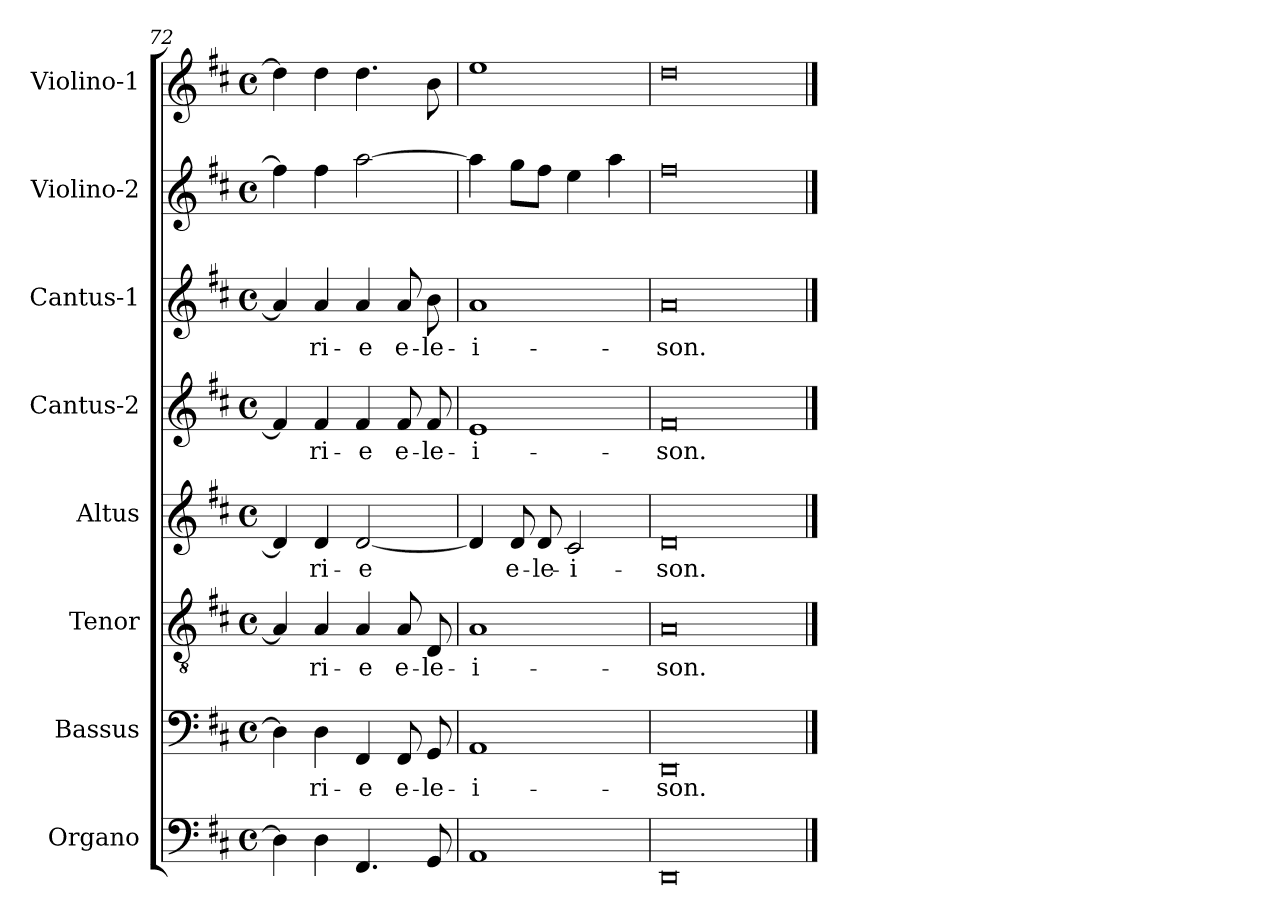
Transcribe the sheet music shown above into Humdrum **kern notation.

**kern	**kern	**text	**kern	**text	**kern	**text	**kern	**text	**kern	**text	**kern	**kern
*part8	*part7	*part7	*part6	*part6	*part5	*part5	*part4	*part4	*part3	*part3	*part2	*part1
*staff8	*staff7	*staff7	*staff6	*staff6	*staff5	*staff5	*staff4	*staff4	*staff3	*staff3	*staff2	*staff1
*I"Organo	*I"Bassus	*	*I"Tenor	*	*I"Altus	*	*I"Cantus-2	*	*I"Cantus-1	*	*I"Violino-2	*I"Violino-1
*I'Og	*I'B	*	*I'T	*	*I'A	*	*I'C2	*	*I'C1	*	*I'V2	*I'V1
*clefF4	*clefF4	*	*clefGv2	*	*clefG2	*	*clefG2	*	*clefG2	*	*clefG2	*clefG2
*k[f#c#]	*k[f#c#]	*	*k[f#c#]	*	*k[f#c#]	*	*k[f#c#]	*	*k[f#c#]	*	*k[f#c#]	*k[f#c#]
*D:	*D:	*	*D:	*	*D:	*	*D:	*	*D:	*	*D:	*D:
*M4/4	*M4/4	*	*M4/4	*	*M4/4	*	*M4/4	*	*M4/4	*	*M4/4	*M4/4
*met(c)	*met(c)	*	*met(c)	*	*met(c)	*	*met(c)	*	*met(c)	*	*met(c)	*met(c)
=72	=72	=72	=72	=72	=72	=72	=72	=72	=72	=72	=72	=72
4D\]	4D\]	.	4A/]	.	4d/]	.	4f#/]	.	4a/]	.	4ff#\]	4dd\]
!	!	!LO:LY:b	!	!	!	!	!	!	!	!	!	!
!	!	!	!	!LO:LY:b	!	!	!	!	!	!	!	!
!	!	!	!	!	!	!LO:LY:b	!	!	!	!	!	!
!	!	!	!	!	!	!	!	!LO:LY:b	!	!	!	!
!	!	!	!	!	!	!	!	!	!	!LO:LY:b	!	!
4D\	4D\	-ri-	4A/	-ri-	4d/	-ri-	4f#/	-ri-	4a/	-ri-	4ff#\	4dd\
!	!	!LO:LY:b	!	!	!	!	!	!	!	!	!	!
!	!	!	!	!LO:LY:b	!	!	!	!	!	!	!	!
!	!	!	!	!	!	!LO:LY:b	!	!	!	!	!	!
!	!	!	!	!	!	!	!	!LO:LY:b	!	!	!	!
!	!	!	!	!	!	!	!	!	!	!LO:LY:b	!	!
4.FF#/	4FF#/	-e	4A/	-e	[2d/	-e	4f#/	-e	4a/	-e	[2aa\	4.dd\
!	!	!LO:LY:b	!	!	!	!	!	!	!	!	!	!
!	!	!	!	!LO:LY:b	!	!	!	!	!	!	!	!
!	!	!	!	!	!	!	!	!LO:LY:b	!	!	!	!
!	!	!	!	!	!	!	!	!	!	!LO:LY:b	!	!
.	8FF#/	e-	8A/	e-	.	.	8f#/	e-	8a/	e-	.	.
!	!	!LO:LY:b	!	!	!	!	!	!	!	!	!	!
!	!	!	!	!LO:LY:b	!	!	!	!	!	!	!	!
!	!	!	!	!	!	!	!	!LO:LY:b	!	!	!	!
!	!	!	!	!	!	!	!	!	!	!LO:LY:b	!	!
8GG/	8GG/	-le-	8D/	-le-	.	.	8f#/	-le-	8b\	-le-	.	8b\
=73	=73	=73	=73	=73	=73	=73	=73	=73	=73	=73	=73	=73
!	!	!LO:LY:b	!	!	!	!	!	!	!	!	!	!
!	!	!	!	!LO:LY:b	!	!	!	!	!	!	!	!
!	!	!	!	!	!	!	!	!LO:LY:b	!	!	!	!
!	!	!	!	!	!	!	!	!	!	!LO:LY:b	!	!
1AA	1AA	-i-	1A	-i-	4d/]	.	1e	-i-	1a	-i-	4aa\]	1ee
!	!	!	!	!	!	!LO:LY:b	!	!	!	!	!	!
.	.	.	.	.	8d/	e-	.	.	.	.	8gg\L	.
!	!	!	!	!	!	!LO:LY:b	!	!	!	!	!	!
.	.	.	.	.	8d/	-le-	.	.	.	.	8ff#\J	.
!	!	!	!	!	!	!LO:LY:b	!	!	!	!	!	!
.	.	.	.	.	2c#/	-i-	.	.	.	.	4ee\	.
.	.	.	.	.	.	.	.	.	.	.	4aa\	.
=74	=74	=74	=74	=74	=74	=74	=74	=74	=74	=74	=74	=74
!	!	!LO:LY:b	!	!	!	!	!	!	!	!	!	!
!	!	!	!	!LO:LY:b	!	!	!	!	!	!	!	!
!	!	!	!	!	!	!LO:LY:b	!	!	!	!	!	!
!	!	!	!	!	!	!	!	!LO:LY:b	!	!	!	!
!	!	!	!	!	!	!	!	!	!	!LO:LY:b	!	!
0DD	0DD	-son.	0A	-son.	0d	-son.	0f#	-son.	0a	-son.	0ff#	0dd
==	==	==	==	==	==	==	==	==	==	==	==	==
*-	*-	*-	*-	*-	*-	*-	*-	*-	*-	*-	*-	*-
